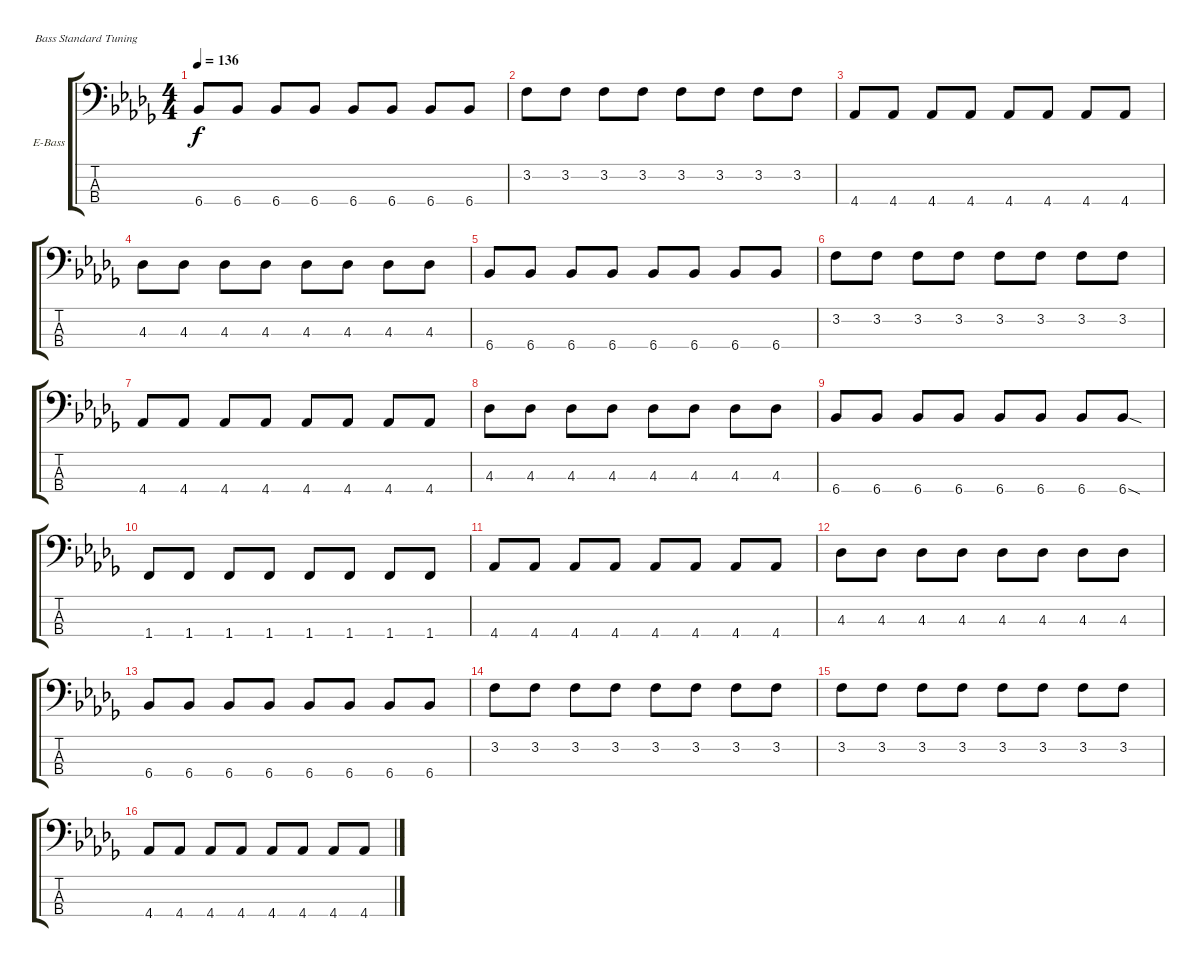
\bracketExtendMode groupsimilarinstruments
\firstSystemTrackNameOrientation horizontal
\otherSystemsTrackNameOrientation horizontal
\track ("Nikolai Fraiture" "E-Bass") {instrument electricbassfinger}
\staff {score tabs}
\tuning (G2 D2 A1 E1)
\ts (4 4)
\tempo 136
\clef f4
\ks db
6.4.8{dy f} 6.4.8 6.4.8 6.4.8 6.4.8 6.4.8 6.4.8 6.4.8 |
3.2.8 3.2.8 3.2.8 3.2.8 3.2.8 3.2.8 3.2.8 3.2.8 |
4.4.8 4.4.8 4.4.8 4.4.8 4.4.8 4.4.8 4.4.8 4.4.8 |
4.3.8 4.3.8 4.3.8 4.3.8 4.3.8 4.3.8 4.3.8 4.3.8 |
6.4.8 6.4.8 6.4.8 6.4.8 6.4.8 6.4.8 6.4.8 6.4.8 |
3.2.8 3.2.8 3.2.8 3.2.8 3.2.8 3.2.8 3.2.8 3.2.8 |
4.4.8 4.4.8 4.4.8 4.4.8 4.4.8 4.4.8 4.4.8 4.4.8 |
4.3.8 4.3.8 4.3.8 4.3.8 4.3.8 4.3.8 4.3.8 4.3.8 |
6.4.8 6.4.8 6.4.8 6.4.8 6.4.8 6.4.8 6.4.8 6.4{sod}.8 |
1.4.8 1.4.8 1.4.8 1.4.8 1.4.8 1.4.8 1.4.8 1.4.8 |
4.4.8 4.4.8 4.4.8 4.4.8 4.4.8 4.4.8 4.4.8 4.4.8 |
4.3.8 4.3.8 4.3.8 4.3.8 4.3.8 4.3.8 4.3.8 4.3.8 |
6.4.8 6.4.8 6.4.8 6.4.8 6.4.8 6.4.8 6.4.8 6.4.8 |
3.2.8 3.2.8 3.2.8 3.2.8 3.2.8 3.2.8 3.2.8 3.2.8 |
3.2.8 3.2.8 3.2.8 3.2.8 3.2.8 3.2.8 3.2.8 3.2.8 |
4.4.8 4.4.8 4.4.8 4.4.8 4.4.8 4.4.8 4.4.8 4.4.8
